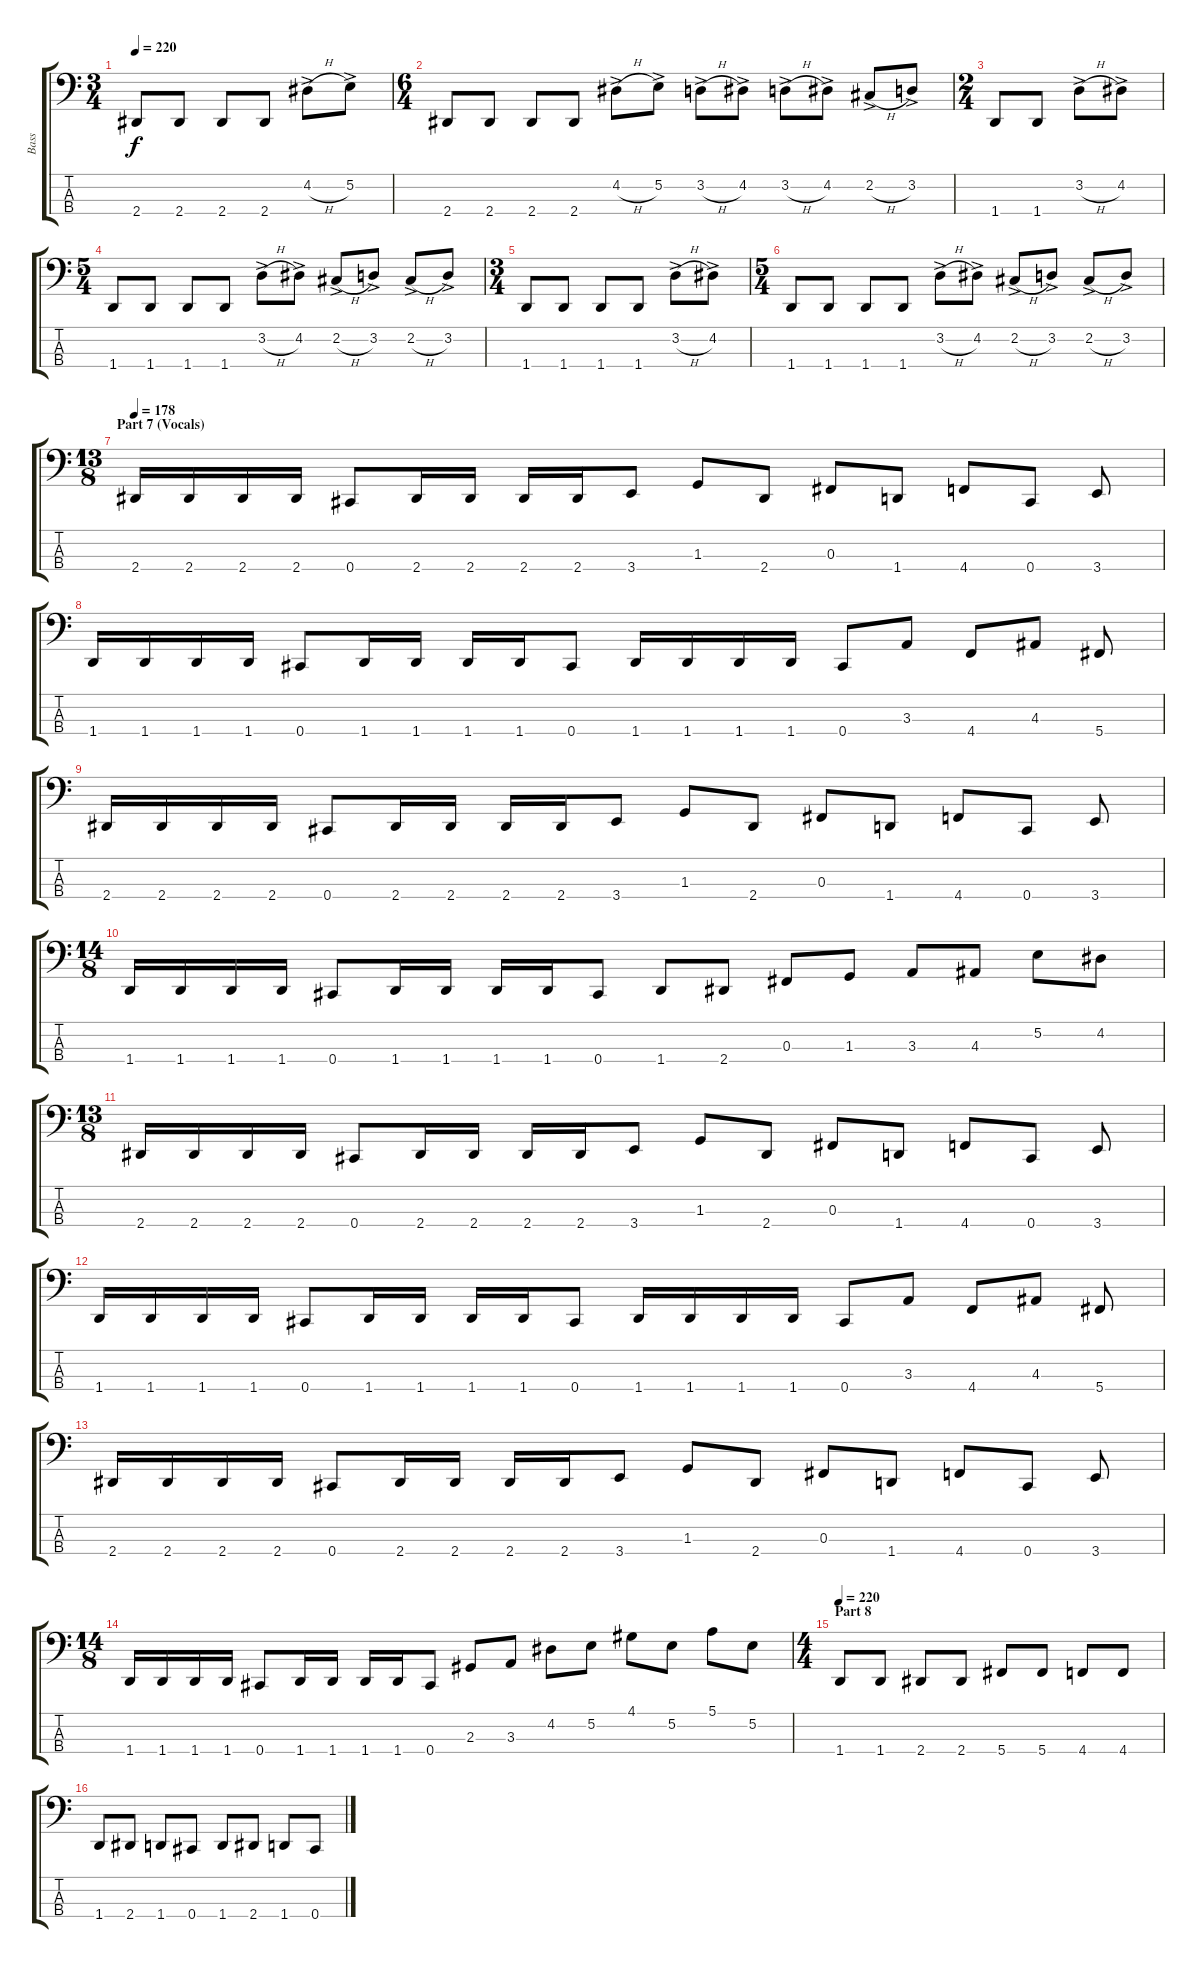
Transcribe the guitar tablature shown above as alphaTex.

\track ("Bass" "Bass") {instrument electricbasspick}
\staff {score tabs}
\tuning (E2 B1 Gb1 Db1) {hide}
\ts (3 4)
\tempo 220
\clef f4
\ks c
2.4.8{dy f} 2.4.8 2.4.8 2.4.8 4.2{h ac}.8 5.2{ac}.8 |
\ts (6 4)
2.4.8 2.4.8 2.4.8 2.4.8 4.2{h ac}.8 5.2{ac}.8 3.2{h ac}.8 4.2{ac}.8 3.2{h ac}.8 4.2{ac}.8 2.2{h ac}.8 3.2{ac}.8 |
\ts (2 4)
1.4.8 1.4.8 3.2{h ac}.8 4.2{ac}.8 |
\ts (5 4)
1.4.8 1.4.8 1.4.8 1.4.8 3.2{h ac}.8 4.2{ac}.8 2.2{h ac}.8 3.2{ac}.8 2.2{h ac}.8 3.2{ac}.8 |
\ts (3 4)
1.4.8 1.4.8 1.4.8 1.4.8 3.2{h ac}.8 4.2{ac}.8 |
\ts (5 4)
1.4.8 1.4.8 1.4.8 1.4.8 3.2{h ac}.8 4.2{ac}.8 2.2{h ac}.8 3.2{ac}.8 2.2{h ac}.8 3.2{ac}.8 |
\ts (13 8)
\section ("" "Part 7 (Vocals)")
\tempo 178
2.4.16 2.4.16 2.4.16 2.4.16 0.4.8 2.4.16 2.4.16 2.4.16 2.4.16 3.4.8 1.3.8 2.4.8 0.3.8 1.4.8 4.4.8 0.4.8 3.4.8 |
1.4.16 1.4.16 1.4.16 1.4.16 0.4.8 1.4.16 1.4.16 1.4.16 1.4.16 0.4.8 1.4.16 1.4.16 1.4.16 1.4.16 0.4.8 3.3.8 4.4.8 4.3.8 5.4.8 |
2.4.16 2.4.16 2.4.16 2.4.16 0.4.8 2.4.16 2.4.16 2.4.16 2.4.16 3.4.8 1.3.8 2.4.8 0.3.8 1.4.8 4.4.8 0.4.8 3.4.8 |
\ts (14 8)
1.4.16 1.4.16 1.4.16 1.4.16 0.4.8 1.4.16 1.4.16 1.4.16 1.4.16 0.4.8 1.4.8 2.4.8 0.3.8 1.3.8 3.3.8 4.3.8 5.2.8 4.2.8 |
\ts (13 8)
2.4.16 2.4.16 2.4.16 2.4.16 0.4.8 2.4.16 2.4.16 2.4.16 2.4.16 3.4.8 1.3.8 2.4.8 0.3.8 1.4.8 4.4.8 0.4.8 3.4.8 |
1.4.16 1.4.16 1.4.16 1.4.16 0.4.8 1.4.16 1.4.16 1.4.16 1.4.16 0.4.8 1.4.16 1.4.16 1.4.16 1.4.16 0.4.8 3.3.8 4.4.8 4.3.8 5.4.8 |
2.4.16 2.4.16 2.4.16 2.4.16 0.4.8 2.4.16 2.4.16 2.4.16 2.4.16 3.4.8 1.3.8 2.4.8 0.3.8 1.4.8 4.4.8 0.4.8 3.4.8 |
\ts (14 8)
1.4.16 1.4.16 1.4.16 1.4.16 0.4.8 1.4.16 1.4.16 1.4.16 1.4.16 0.4.8 2.3.8 3.3.8 4.2.8 5.2.8 4.1.8 5.2.8 5.1.8 5.2.8 |
\ts (4 4)
\section ("" "Part 8")
\tempo 220
1.4.8 1.4.8 2.4.8 2.4.8 5.4.8 5.4.8 4.4.8 4.4.8 |
1.4.8 2.4.8 1.4.8 0.4.8 1.4.8 2.4.8 1.4.8 0.4.8
